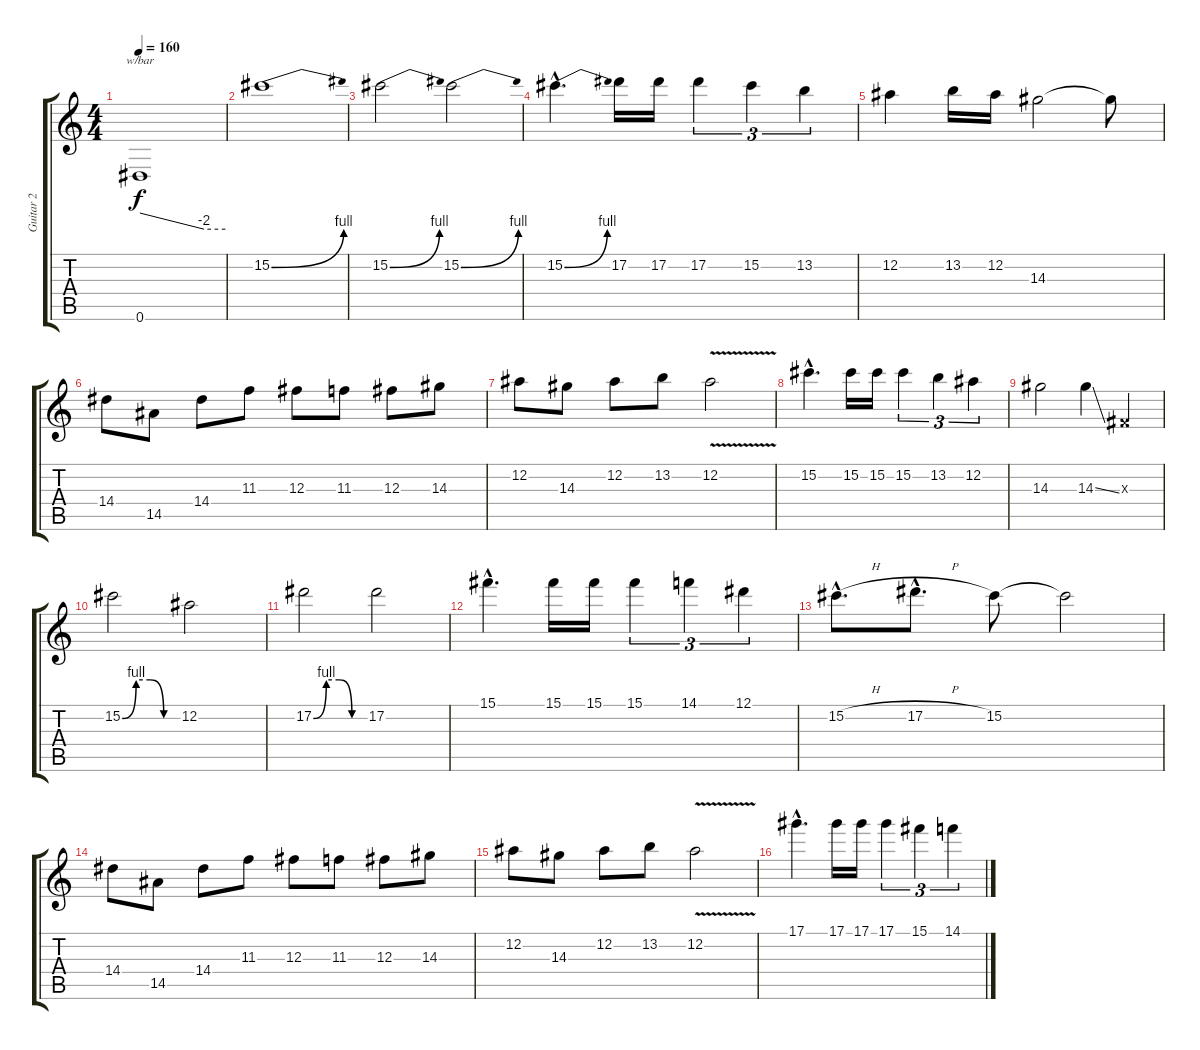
\track ("Guitar 2" "Guitar 2") {instrument distortionguitar}
\staff {score tabs}
\tuning (Eb4 Bb3 Gb3 Db3 Ab2 Eb2) {hide}
\ts (4 4)
\tempo 160
\clef g2
\ks c
0.6.1{tbe (custom default 0 0 45 -8 60 -8) dy f volume 16} |
15.2{be (bend 0 0 60 4)}.1{volume 16} |
15.2{be (bend 0 0 60 4)}.2 15.2{be (bend 0 0 60 4)}.2 |
15.2{be (bend 0 0 60 4) hac}.4{d} 17.2.16 17.2.16 17.2.4{tu (3 2)} 15.2.4{tu (3 2)} 13.2.4{tu (3 2)} |
12.2.4 13.2.16 12.2.16 14.3.2 14.3{t}.8 |
14.4.8 14.5.8 14.4.8 11.3.8 12.3.8 11.3.8 12.3.8 14.3.8 |
12.2.8 14.3.8 12.2.8 13.2.8 12.2{v}.2 |
15.2{hac}.4{d} 15.2.16 15.2.16 15.2.4{tu (3 2)} 13.2.4{tu (3 2)} 12.2.4{tu (3 2)} |
14.3.2 14.3{ss}.4 0.3{x}.4 |
15.2{be (custom 0 0 15 4 30 4 45 0 60 0)}.2 12.2.2 |
17.2{be (custom 0 0 15 4 30 4 45 0 60 0)}.2 17.2.2 |
15.1{hac}.4{d} 15.1.16 15.1.16 15.1.4{tu (3 2)} 14.1.4{tu (3 2)} 12.1.4{tu (3 2)} |
15.2{h hac}.8{d} 17.2{h hac}.8{d} 15.2.8 15.2{t}.2 |
14.4.8 14.5.8 14.4.8 11.3.8 12.3.8 11.3.8 12.3.8 14.3.8 |
12.2.8 14.3.8 12.2.8 13.2.8 12.2{v}.2 |
17.1{hac}.4{d} 17.1.16 17.1.16 17.1.4{tu (3 2)} 15.1.4{tu (3 2)} 14.1.4{tu (3 2)}
